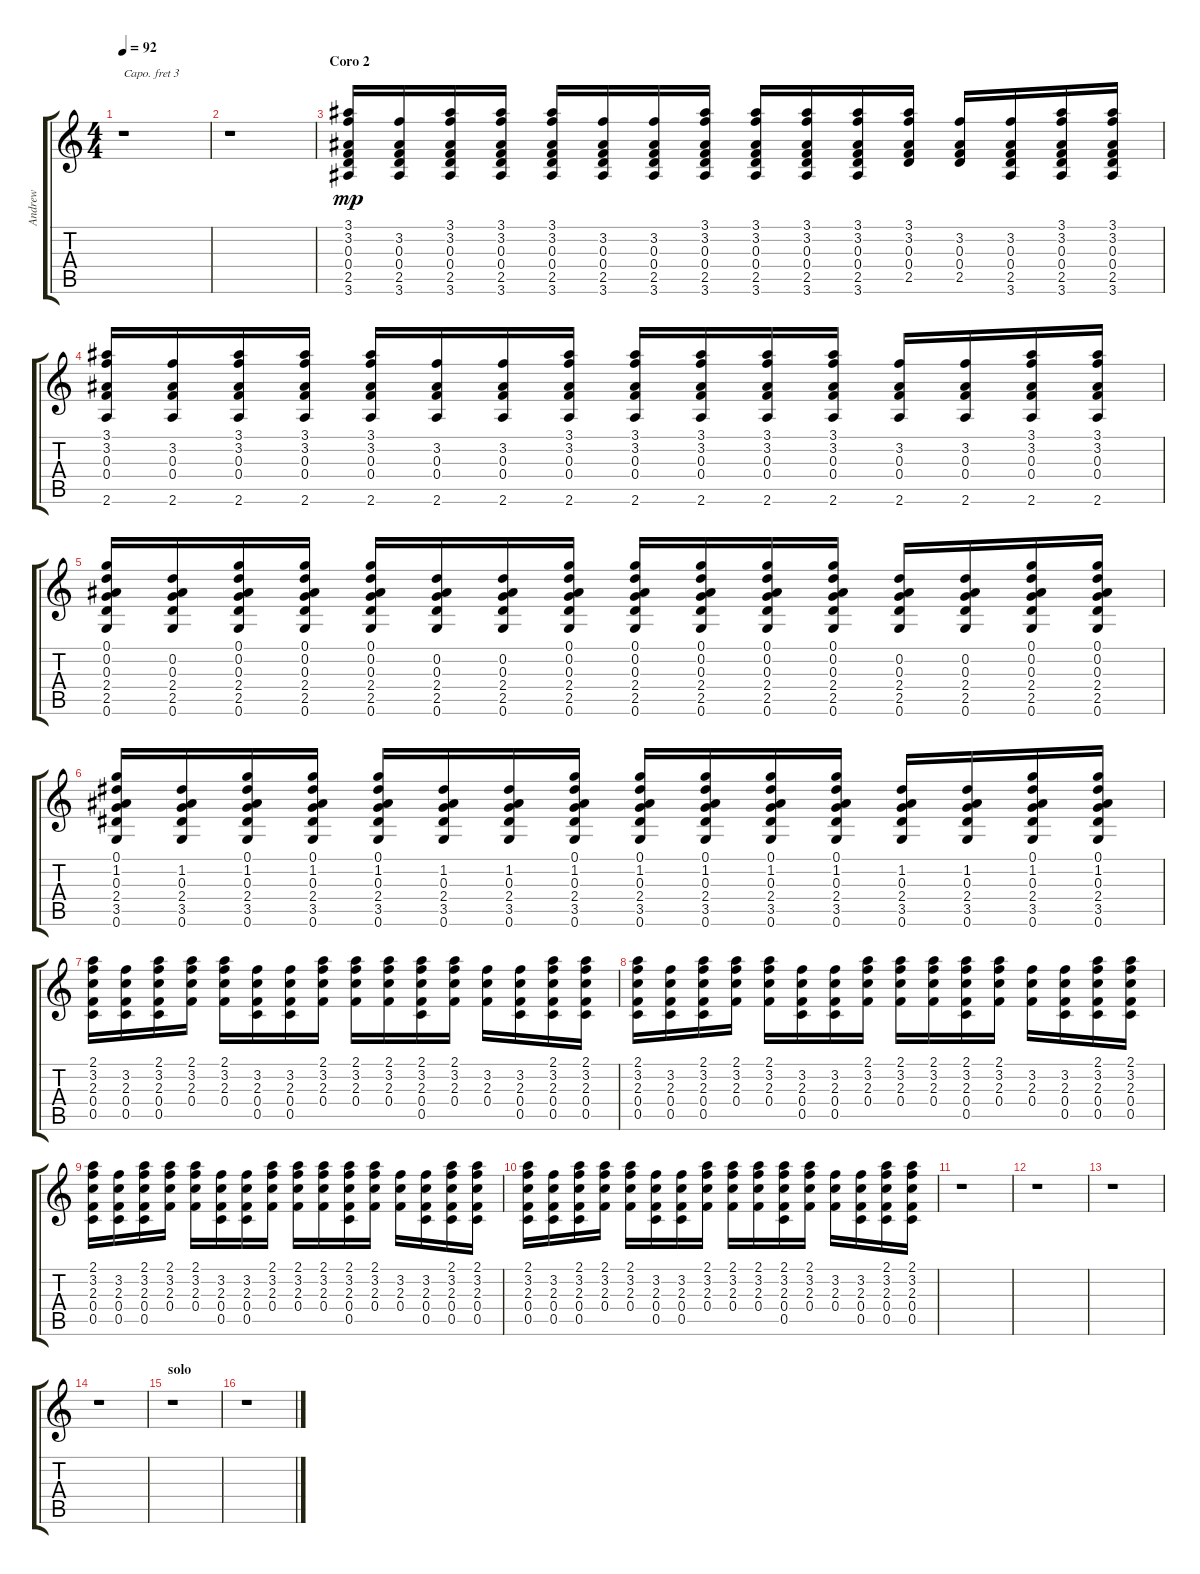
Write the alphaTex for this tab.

\track ("Andrew" "Andrew") {instrument overdrivenguitar}
\staff {score tabs}
\capo 3
\tuning (E4 B3 G3 D3 A2 E2) {hide}
\ts (4 4)
\tempo 92
\clef g2
\ks c
r.1{dy mp} |
r.1 |
\section ("" "Coro 2")
(3.1 3.2 0.3 0.4 2.5 3.6).16 (3.2 0.3 0.4 2.5 3.6).16 (3.1 3.2 0.3 0.4 2.5 3.6).16 (3.1 3.2 0.3 0.4 2.5 3.6).16 (3.1 3.2 0.3 0.4 2.5 3.6).16 (3.2 0.3 0.4 2.5 3.6).16 (3.2 0.3 0.4 2.5 3.6).16 (3.1 3.2 0.3 0.4 2.5 3.6).16 (3.1 3.2 0.3 0.4 2.5 3.6).16 (3.1 3.2 0.3 0.4 2.5 3.6).16 (3.1 3.2 0.3 0.4 2.5 3.6).16 (3.1 3.2 0.3 0.4 2.5).16 (3.2 0.3 0.4 2.5).16 (3.2 0.3 0.4 2.5 3.6).16 (3.1 3.2 0.3 0.4 2.5 3.6).16 (3.1 3.2 0.3 0.4 2.5 3.6).16 |
(3.1 3.2 0.3 0.4 2.6).16 (3.2 0.3 0.4 2.6).16 (3.1 3.2 0.3 0.4 2.6).16 (3.1 3.2 0.3 0.4 2.6).16 (3.1 3.2 0.3 0.4 2.6).16 (3.2 0.3 0.4 2.6).16 (3.2 0.3 0.4 2.6).16 (3.1 3.2 0.3 0.4 2.6).16 (3.1 3.2 0.3 0.4 2.6).16 (3.1 3.2 0.3 0.4 2.6).16 (3.1 3.2 0.3 0.4 2.6).16 (3.1 3.2 0.3 0.4 2.6).16 (3.2 0.3 0.4 2.6).16 (3.2 0.3 0.4 2.6).16 (3.1 3.2 0.3 0.4 2.6).16 (3.1 3.2 0.3 0.4 2.6).16 |
(0.1 0.2 0.3 2.4 2.5 0.6).16 (0.2 0.3 2.4 2.5 0.6).16 (0.1 0.2 0.3 2.4 2.5 0.6).16 (0.1 0.2 0.3 2.4 2.5 0.6).16 (0.1 0.2 0.3 2.4 2.5 0.6).16 (0.2 0.3 2.4 2.5 0.6).16 (0.2 0.3 2.4 2.5 0.6).16 (0.1 0.2 0.3 2.4 2.5 0.6).16 (0.1 0.2 0.3 2.4 2.5 0.6).16 (0.1 0.2 0.3 2.4 2.5 0.6).16 (0.1 0.2 0.3 2.4 2.5 0.6).16 (0.1 0.2 0.3 2.4 2.5 0.6).16 (0.2 0.3 2.4 2.5 0.6).16 (0.2 0.3 2.4 2.5 0.6).16 (0.1 0.2 0.3 2.4 2.5 0.6).16 (0.1 0.2 0.3 2.4 2.5 0.6).16 |
(0.1 1.2 0.3 2.4 3.5 0.6).16 (1.2 0.3 2.4 3.5 0.6).16 (0.1 1.2 0.3 2.4 3.5 0.6).16 (0.1 1.2 0.3 2.4 3.5 0.6).16 (0.1 1.2 0.3 2.4 3.5 0.6).16 (1.2 0.3 2.4 3.5 0.6).16 (1.2 0.3 2.4 3.5 0.6).16 (0.1 1.2 0.3 2.4 3.5 0.6).16 (0.1 1.2 0.3 2.4 3.5 0.6).16 (0.1 1.2 0.3 2.4 3.5 0.6).16 (0.1 1.2 0.3 2.4 3.5 0.6).16 (0.1 1.2 0.3 2.4 3.5 0.6).16 (1.2 0.3 2.4 3.5 0.6).16 (1.2 0.3 2.4 3.5 0.6).16 (0.1 1.2 0.3 2.4 3.5 0.6).16 (0.1 1.2 0.3 2.4 3.5 0.6).16 |
(2.1 3.2 2.3 0.4 0.5).16 (3.2 2.3 0.4 0.5).16 (2.1 3.2 2.3 0.4 0.5).16 (2.1 3.2 2.3 0.4).16 (2.1 3.2 2.3 0.4).16 (3.2 2.3 0.4 0.5).16 (3.2 2.3 0.4 0.5).16 (2.1 3.2 2.3 0.4).16 (2.1 3.2 2.3 0.4).16 (2.1 3.2 2.3 0.4).16 (2.1 3.2 2.3 0.4 0.5).16 (2.1 3.2 2.3 0.4).16 (3.2 2.3 0.4).16 (3.2 2.3 0.4 0.5).16 (2.1 3.2 2.3 0.4 0.5).16 (2.1 3.2 2.3 0.4 0.5).16 |
(2.1 3.2 2.3 0.4 0.5).16 (3.2 2.3 0.4 0.5).16 (2.1 3.2 2.3 0.4 0.5).16 (2.1 3.2 2.3 0.4).16 (2.1 3.2 2.3 0.4).16 (3.2 2.3 0.4 0.5).16 (3.2 2.3 0.4 0.5).16 (2.1 3.2 2.3 0.4).16 (2.1 3.2 2.3 0.4).16 (2.1 3.2 2.3 0.4).16 (2.1 3.2 2.3 0.4 0.5).16 (2.1 3.2 2.3 0.4).16 (3.2 2.3 0.4).16 (3.2 2.3 0.4 0.5).16 (2.1 3.2 2.3 0.4 0.5).16 (2.1 3.2 2.3 0.4 0.5).16 |
(2.1 3.2 2.3 0.4 0.5).16 (3.2 2.3 0.4 0.5).16 (2.1 3.2 2.3 0.4 0.5).16 (2.1 3.2 2.3 0.4).16 (2.1 3.2 2.3 0.4).16 (3.2 2.3 0.4 0.5).16 (3.2 2.3 0.4 0.5).16 (2.1 3.2 2.3 0.4).16 (2.1 3.2 2.3 0.4).16 (2.1 3.2 2.3 0.4).16 (2.1 3.2 2.3 0.4 0.5).16 (2.1 3.2 2.3 0.4).16 (3.2 2.3 0.4).16 (3.2 2.3 0.4 0.5).16 (2.1 3.2 2.3 0.4 0.5).16 (2.1 3.2 2.3 0.4 0.5).16 |
(2.1 3.2 2.3 0.4 0.5).16 (3.2 2.3 0.4 0.5).16 (2.1 3.2 2.3 0.4 0.5).16 (2.1 3.2 2.3 0.4).16 (2.1 3.2 2.3 0.4).16 (3.2 2.3 0.4 0.5).16 (3.2 2.3 0.4 0.5).16 (2.1 3.2 2.3 0.4).16 (2.1 3.2 2.3 0.4).16 (2.1 3.2 2.3 0.4).16 (2.1 3.2 2.3 0.4 0.5).16 (2.1 3.2 2.3 0.4).16 (3.2 2.3 0.4).16 (3.2 2.3 0.4 0.5).16 (2.1 3.2 2.3 0.4 0.5).16 (2.1 3.2 2.3 0.4 0.5).16 |
r.1 |
r.1 |
r.1 |
r.1 |
\section ("" "solo")
r.1 |
r.1
